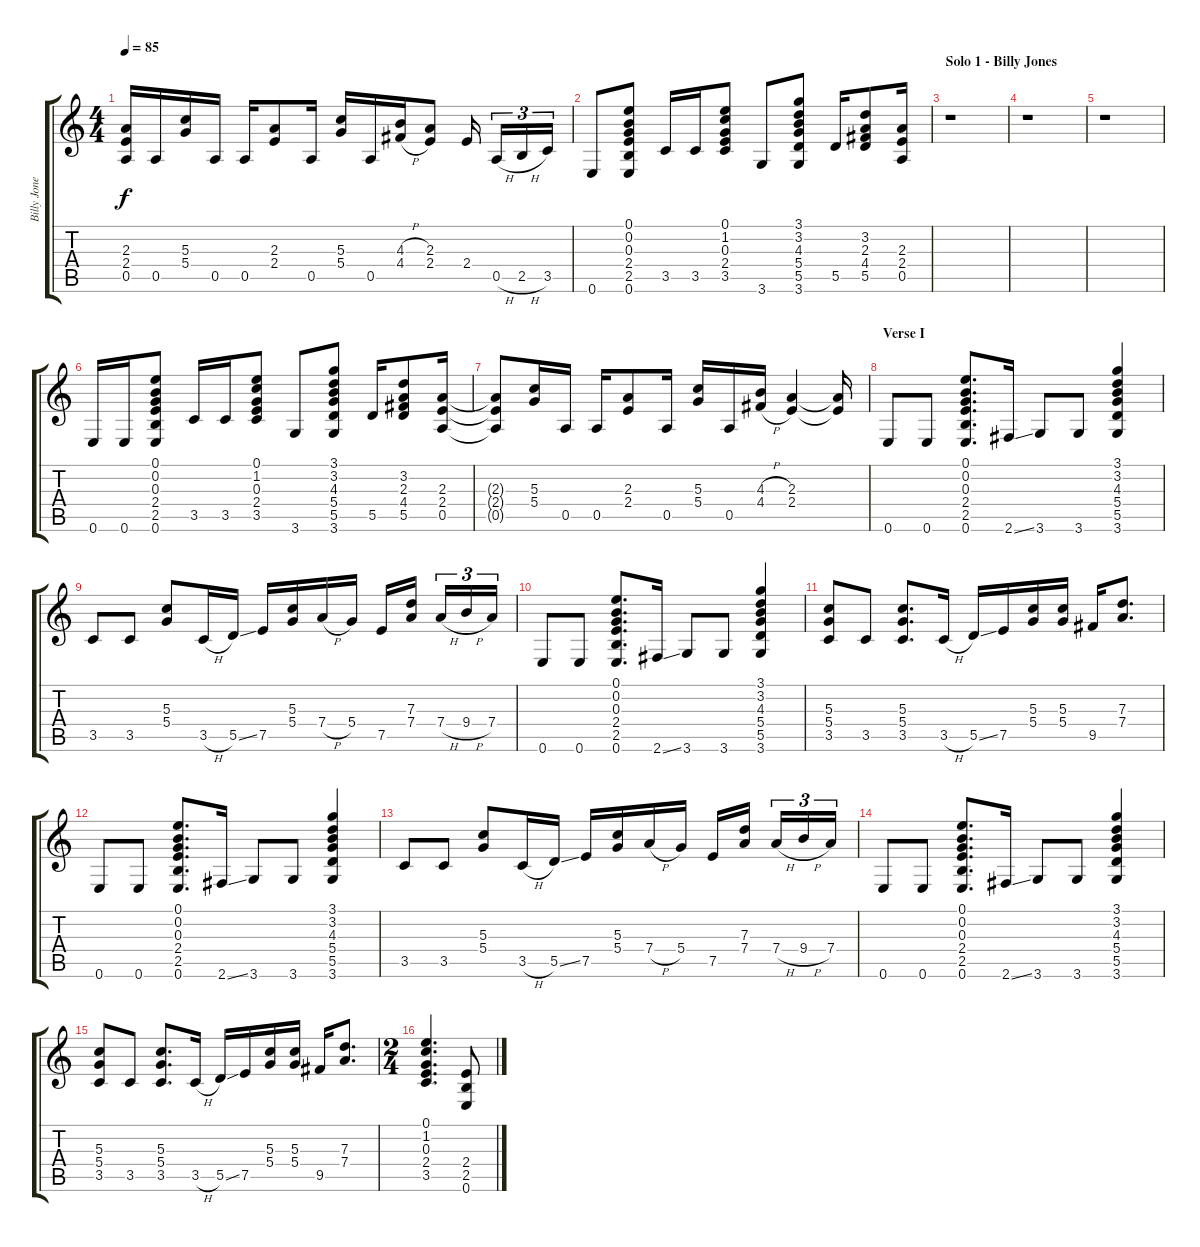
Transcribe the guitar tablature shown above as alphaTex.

\track ("Billy Jones Acoustic Rhythm" "Billy Jone") {instrument acousticguitarsteel}
\staff {score tabs}
\tuning (E4 B3 G3 D3 A2 E2) {hide}
\ts (4 4)
\tempo 85
\clef g2
\ks c
(2.3{t} 2.4{t} 0.5{t}).16{dy f} 0.5.16 (5.3 5.4).16 0.5.16 0.5.16 (2.3 2.4).8 0.5.16 (5.3 5.4).16 0.5.16 (4.3{h} 4.4{h}).16 (2.3 2.4).8 2.4.16 0.5{h}.16{tu (3 2)} 2.5{h}.16{tu (3 2)} 3.5.16{tu (3 2)} |
0.6.8 (0.1 0.2 0.3 2.4 2.5 0.6).8 3.5.16 3.5.16 (0.1 1.2 0.3 2.4 3.5).8 3.6.8 (3.1 3.2 4.3 5.4 5.5 3.6).8 5.5.16 (3.2 2.3 4.4 5.5).8 (2.3 2.4 0.5).16 |
\section ("" "Solo 1 - Billy Jones")
r.1 |
r.1 |
r.1 |
0.6.16 0.6.16 (0.1 0.2 0.3 2.4 2.5 0.6).8 3.5.16 3.5.16 (0.1 1.2 0.3 2.4 3.5).8 3.6.8 (3.1 3.2 4.3 5.4 5.5 3.6).8 5.5.16 (3.2 2.3 4.4 5.5).8 (2.3 2.4 0.5).16 |
(2.3{t} 2.4{t} 0.5{t}).8 (5.3 5.4).16 0.5.16 0.5.16 (2.3 2.4).8 0.5.16 (5.3 5.4).16 0.5.16 (4.3{h} 4.4{h}).16 (2.3 2.4).4 (2.3{t} 2.4{t}).16 |
\section ("" "Verse I")
0.6.8 0.6.8 (0.1 0.2 0.3 2.4 2.5 0.6).8{d} 2.6{ss}.16 3.6.8 3.6.8 (3.1 3.2 4.3 5.4 5.5 3.6).4 |
3.5.8 3.5.8 (5.3 5.4).8 3.5{h}.16 5.5{ss}.16 7.5.16 (5.3 5.4).16 7.4{h}.16 5.4.16 7.5.16 (7.3 7.4).16 7.4{h}.16{tu (3 2)} 9.4{h}.16{tu (3 2)} 7.4.16{tu (3 2)} |
0.6.8 0.6.8 (0.1 0.2 0.3 2.4 2.5 0.6).8{d} 2.6{ss}.16 3.6.8 3.6.8 (3.1 3.2 4.3 5.4 5.5 3.6).4 |
(5.3 5.4 3.5).8 3.5.8 (5.3 5.4 3.5).8{d} 3.5{h}.16 5.5{ss}.16 7.5.16 (5.3 5.4).16 (5.3 5.4).16 9.5.16 (7.3 7.4).8{d} |
0.6.8 0.6.8 (0.1 0.2 0.3 2.4 2.5 0.6).8{d} 2.6{ss}.16 3.6.8 3.6.8 (3.1 3.2 4.3 5.4 5.5 3.6).4 |
3.5.8 3.5.8 (5.3 5.4).8 3.5{h}.16 5.5{ss}.16 7.5.16 (5.3 5.4).16 7.4{h}.16 5.4.16 7.5.16 (7.3 7.4).16 7.4{h}.16{tu (3 2)} 9.4{h}.16{tu (3 2)} 7.4.16{tu (3 2)} |
0.6.8 0.6.8 (0.1 0.2 0.3 2.4 2.5 0.6).8{d} 2.6{ss}.16 3.6.8 3.6.8 (3.1 3.2 4.3 5.4 5.5 3.6).4 |
(5.3 5.4 3.5).8 3.5.8 (5.3 5.4 3.5).8{d} 3.5{h}.16 5.5{ss}.16 7.5.16 (5.3 5.4).16 (5.3 5.4).16 9.5.16 (7.3 7.4).8{d} |
\ts (2 4)
(0.1 1.2 0.3 2.4 3.5).4{d} (2.4 2.5 0.6).8
